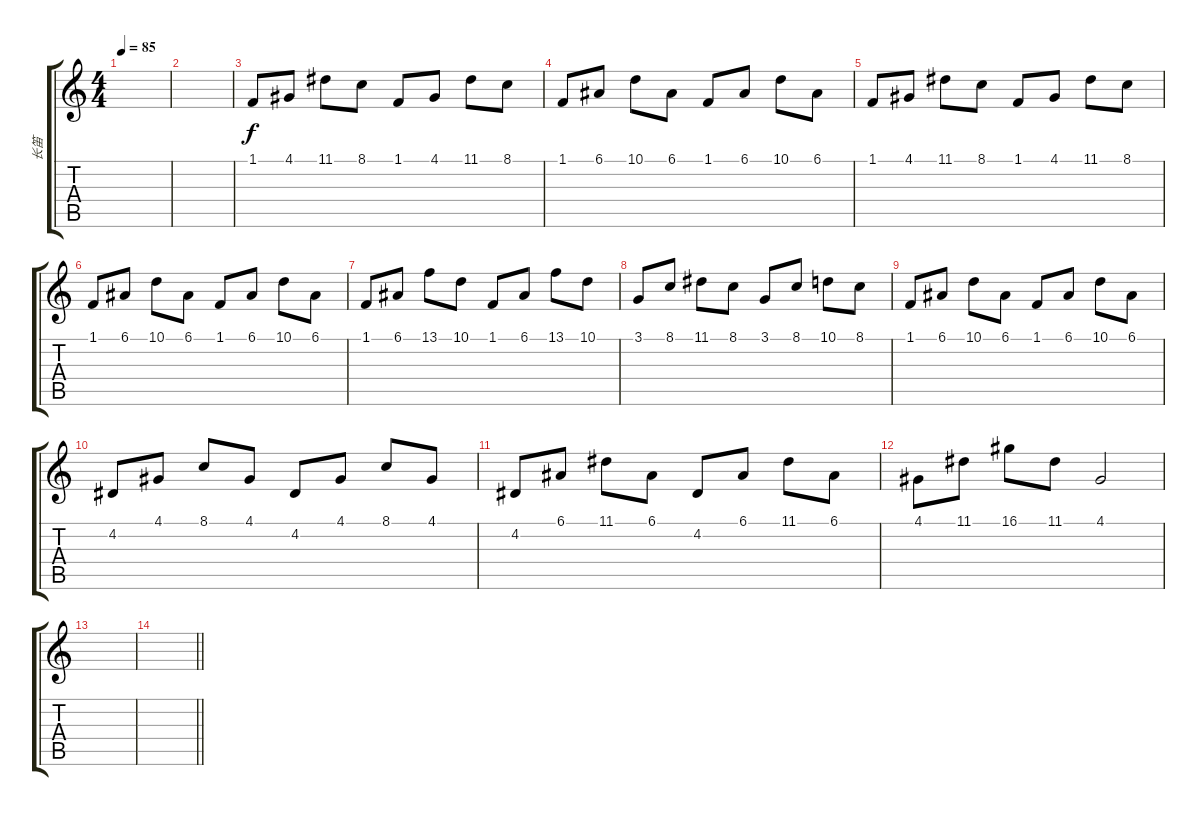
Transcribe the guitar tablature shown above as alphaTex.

\track ("长笛" "长笛") {instrument piccolo}
\staff {score tabs}
\tuning (E4 B3 G3 D3 A2 E2) {hide}
\ts (4 4)
\tempo 85
\clef g2
\ks c
|
|
1.1.8 4.1.8 11.1.8 8.1.8 1.1.8 4.1.8 11.1.8 8.1.8 |
1.1.8 6.1.8 10.1.8 6.1.8 1.1.8 6.1.8 10.1.8 6.1.8 |
1.1.8 4.1.8 11.1.8 8.1.8 1.1.8 4.1.8 11.1.8 8.1.8 |
1.1.8 6.1.8 10.1.8 6.1.8 1.1.8 6.1.8 10.1.8 6.1.8 |
1.1.8 6.1.8 13.1.8 10.1.8 1.1.8 6.1.8 13.1.8 10.1.8 |
3.1.8 8.1.8 11.1.8 8.1.8 3.1.8 8.1.8 10.1.8 8.1.8 |
1.1.8 6.1.8 10.1.8 6.1.8 1.1.8 6.1.8 10.1.8 6.1.8 |
4.2.8 4.1.8 8.1.8 4.1.8 4.2.8 4.1.8 8.1.8 4.1.8 |
4.2.8 6.1.8 11.1.8 6.1.8 4.2.8 6.1.8 11.1.8 6.1.8 |
4.1.8 11.1.8 16.1.8 11.1.8 4.1.2 |
|
\barLineRight lightlight
